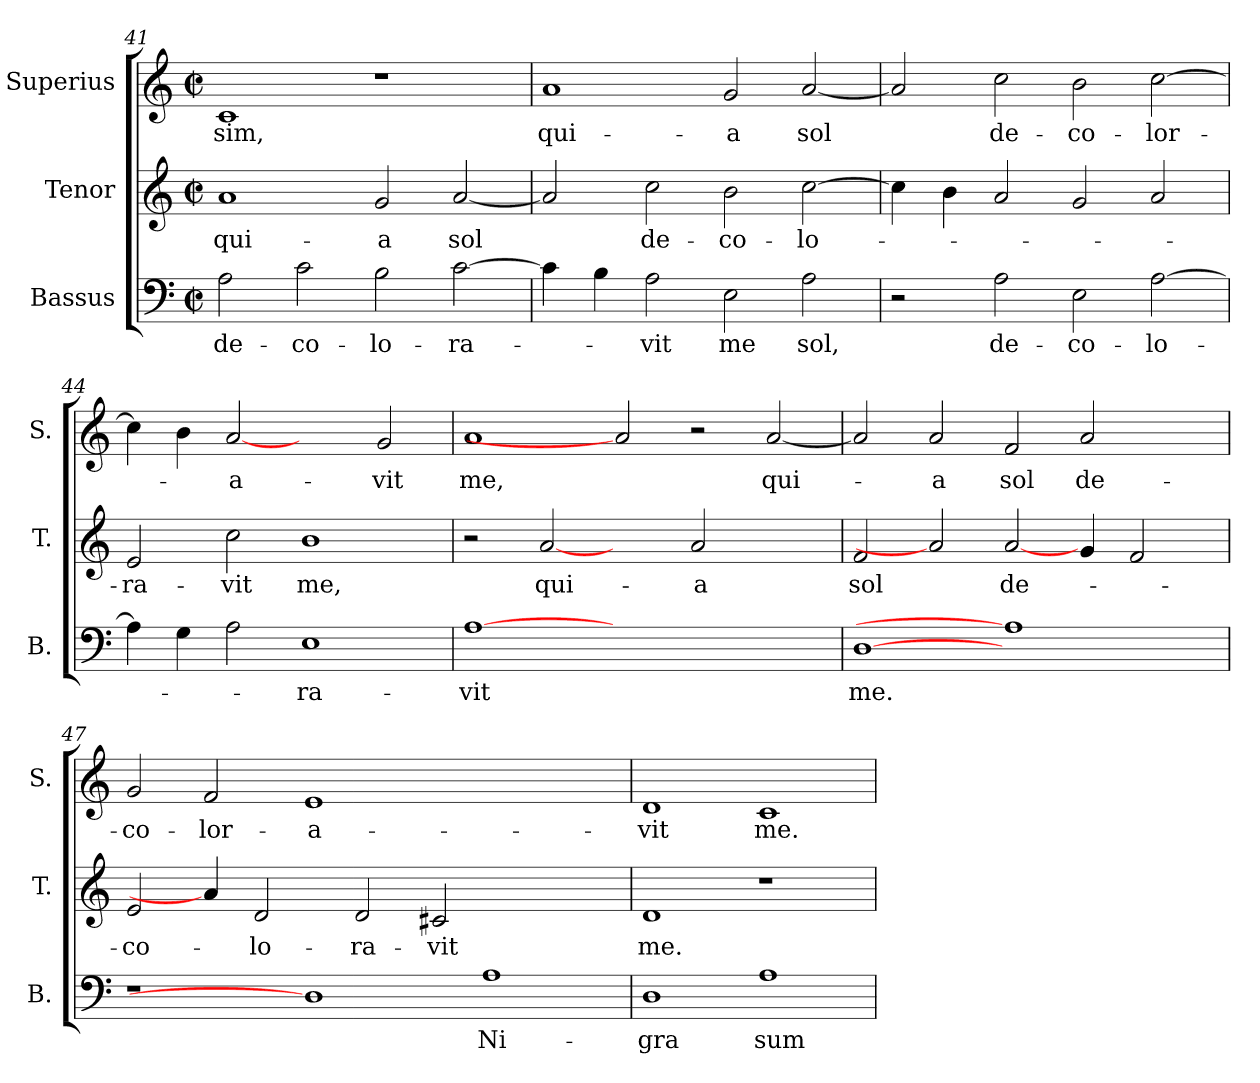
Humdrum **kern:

**kern	**text	**kern	**text	**kern	**text
*part3	*part3	*part2	*part2	*part1	*part1
*staff3	*staff3	*staff2	*staff2	*staff1	*staff1
*I"Bassus	*	*I"Tenor	*	*I"Superius	*
*I'B.	*	*I'T.	*	*I'S.	*
*clefF4	*	*clefG2	*	*clefG2	*
*k[]	*	*k[]	*	*k[]	*
*C:	*	*C:	*	*C:	*
*M2/2	*	*M2/2	*	*M2/2	*
*met(c|)	*	*met(c|)	*	*met(c|)	*
=41	=41	=41	=41	=41	=41
!	!LO:LY:b:color=#000000	!	!	!	!
!	!	!	!LO:LY:b:color=#000000	!	!
!	!	!	!	!	!LO:LY:b:color=#000000
2Ai\	de-	1ai	qui-	1ci	sim,
!	!LO:LY:b:color=#000000	!	!	!	!
2ci\	-co-	.	.	.	.
!	!LO:LY:b:color=#000000	!	!	!	!
!	!	!	!LO:LY:b:color=#000000	!	!
2Bi\	-lo-	2gi/	-a	1r	.
!	!LO:LY:b:color=#000000	!	!	!	!
!	!	!	!LO:LY:b:color=#000000	!	!
[>2ci\	-ra-	[<2ai/	sol	.	.
=42	=42	=42	=42	=42	=42
!	!	!	!	!	!LO:LY:b:color=#000000
4ci\]	.	2ai/]	.	1ai	qui-
4Bi\	.	.	.	.	.
!	!LO:LY:b:color=#000000	!	!	!	!
!	!	!	!LO:LY:b:color=#000000	!	!
2Ai\	-vit	2cci\	de-	.	.
!	!LO:LY:b:color=#000000	!	!	!	!
!	!	!	!LO:LY:b:color=#000000	!	!
!	!	!	!	!	!LO:LY:b:color=#000000
2Ei\	me	2bi\	-co-	2gi/	-a
!	!LO:LY:b:color=#000000	!	!	!	!
!	!	!	!LO:LY:b:color=#000000	!	!
!	!	!	!	!	!LO:LY:b:color=#000000
2Ai\	sol,	[>2cci\	-lo-	[<2ai/	sol
=43	=43	=43	=43	=43	=43
2r	.	4cci\]	.	2ai/]	.
.	.	4bi\	.	.	.
!	!LO:LY:b:color=#000000	!	!	!	!
!	!	!	!	!	!LO:LY:b:color=#000000
2Ai\	de-	2ai/	.	2cci\	de-
!	!LO:LY:b:color=#000000	!	!	!	!
!	!	!	!	!	!LO:LY:b:color=#000000
2Ei\	-co-	2gi/	.	2bi\	-co-
!	!LO:LY:b:color=#000000	!	!	!	!
!	!	!	!	!	!LO:LY:b:color=#000000
[>2Ai\	-lo-	2ai/	.	[>2cci\	-lor-
!!LO:PB:g=z
=44	=44	=44	=44	=44	=44
!	!	!	!LO:LY:b:color=#000000	!	!
4Ai\]	.	2ei/	-ra-	4cci\]	.
4Gi\	.	.	.	4bi\	.
!	!	!	!LO:LY:b:color=#000000	!	!
!	!	!	!	!	!LO:LY:b:color=#000000
2Ai\	.	2cci\	-vit	[2ai	-a-
!	!LO:LY:b:color=#000000	!	!	!	!
!	!	!	!LO:LY:b:color=#000000	!	!
1Ei	-ra-	1bi	me,	2ryy	.
!	!	!	!	!	!LO:LY:b:color=#000000
.	.	.	.	2gi/	-vit
=45	=45	=45	=45	=45	=45
!	!LO:LY:b:color=#000000	!	!	!	!
!	!	!	!	!	!LO:LY:b:color=#000000
[1Ai	-vit	2r	.	1ai	me,
!	!	!	!LO:LY:b:color=#000000	!	!
.	.	[2ai	qui-	.	.
1.ryy	.	2ryy	.	2ai]	.
!	!	!	!LO:LY:b:color=#000000	!	!
.	.	2ai/	-a	2r	.
!	!	!	!	!	!LO:LY:b:color=#000000
.	.	2ryy	.	[<2ai/	qui-
=46	=46	=46	=46	=46	=46
!	!LO:LY:b:color=#000000	!	!	!	!
!	!	!	!LO:LY:b:color=#000000	!	!
[1Di	me.	2fi/	sol	2ai/]	.
!	!	!	!	!	!LO:LY:b:color=#000000
.	.	2ai]	.	2ai/	-a
!	!	!	!LO:LY:b:color=#000000	!	!
!	!	!	!	!	!LO:LY:b:color=#000000
1Ai]	.	[2ai/	de-	2fi/	sol
!	!	!	!	!	!LO:LY:b:color=#000000
.	.	4gi/	.	2ai/	de-
.	.	2fi/	.	.	.
4ryy	.	.	.	4ryy	.
=47	=47	=47	=47	=47	=47
!	!	!	!LO:LY:b:color=#000000	!	!
!	!	!	!	!	!LO:LY:b:color=#000000
1r	.	2ei/	-co-	2gi/	-co-
!	!	!	!	!	!LO:LY:b:color=#000000
.	.	4ai/]	.	2fi/	-lor-
!	!	!	!LO:LY:b:color=#000000	!	!
.	.	2di/	-lo-	.	.
!	!	!	!	!	!LO:LY:b:color=#000000
1Di]	.	.	.	1ei	-a-
!	!	!	!LO:LY:b:color=#000000	!	!
.	.	2di/	-ra-	.	.
!	!	!	!LO:LY:b:color=#000000	!	!
.	.	2c#Xi/	-vit	.	.
!	!LO:LY:b:color=#000000	!	!	!	!
1Ai	Ni-	.	.	1ryy	.
.	.	2.ryy	.	.	.
=48	=48	=48	=48	=48	=48
!	!LO:LY:b:color=#000000	!	!	!	!
!	!	!	!LO:LY:b:color=#000000	!	!
!	!	!	!	!	!LO:LY:b:color=#000000
1Di	-gra	1di	me.	1di	-vit
!	!LO:LY:b:color=#000000	!	!	!	!
!	!	!	!	!	!LO:LY:b:color=#000000
1Ai	sum	1r	.	1ci	me.
=	=	=	=	=	=
*-	*-	*-	*-	*-	*-
